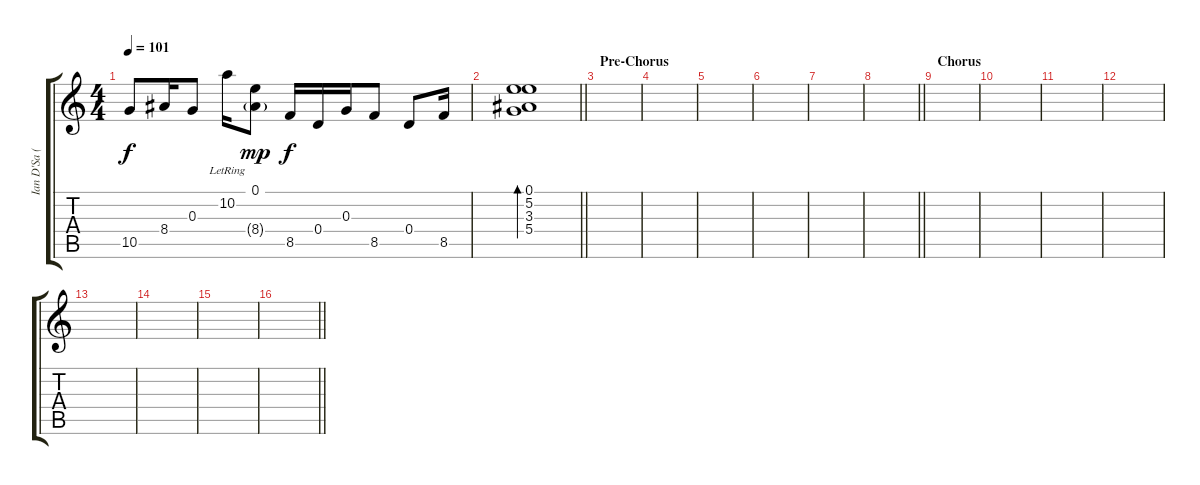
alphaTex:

\track ("Ian D'Sa (2)" "Ian D'Sa (") {instrument acousticguitarsteel}
\staff {score tabs}
\tuning (E4 B3 G3 D3 A2 D2) {hide}
\ts (4 4)
\tempo 101
\clef g2
\ks c
10.5.8{dy f} 8.4.16 0.3.8 10.2{lr}.16 (0.1{t} 8.4{g lr}).8{dy mp} 8.5.16{dy f} 0.4.16 0.3.16 8.5.8 0.4.8 8.5.16 |
\barLineRight lightlight
(0.1 5.2 3.3 5.4).1{bd 60} |
\section ("" "Pre-Chorus")
|
|
|
|
|
\barLineRight lightlight
|
\section ("" "Chorus")
|
|
|
|
|
|
|
\barLineRight lightlight
